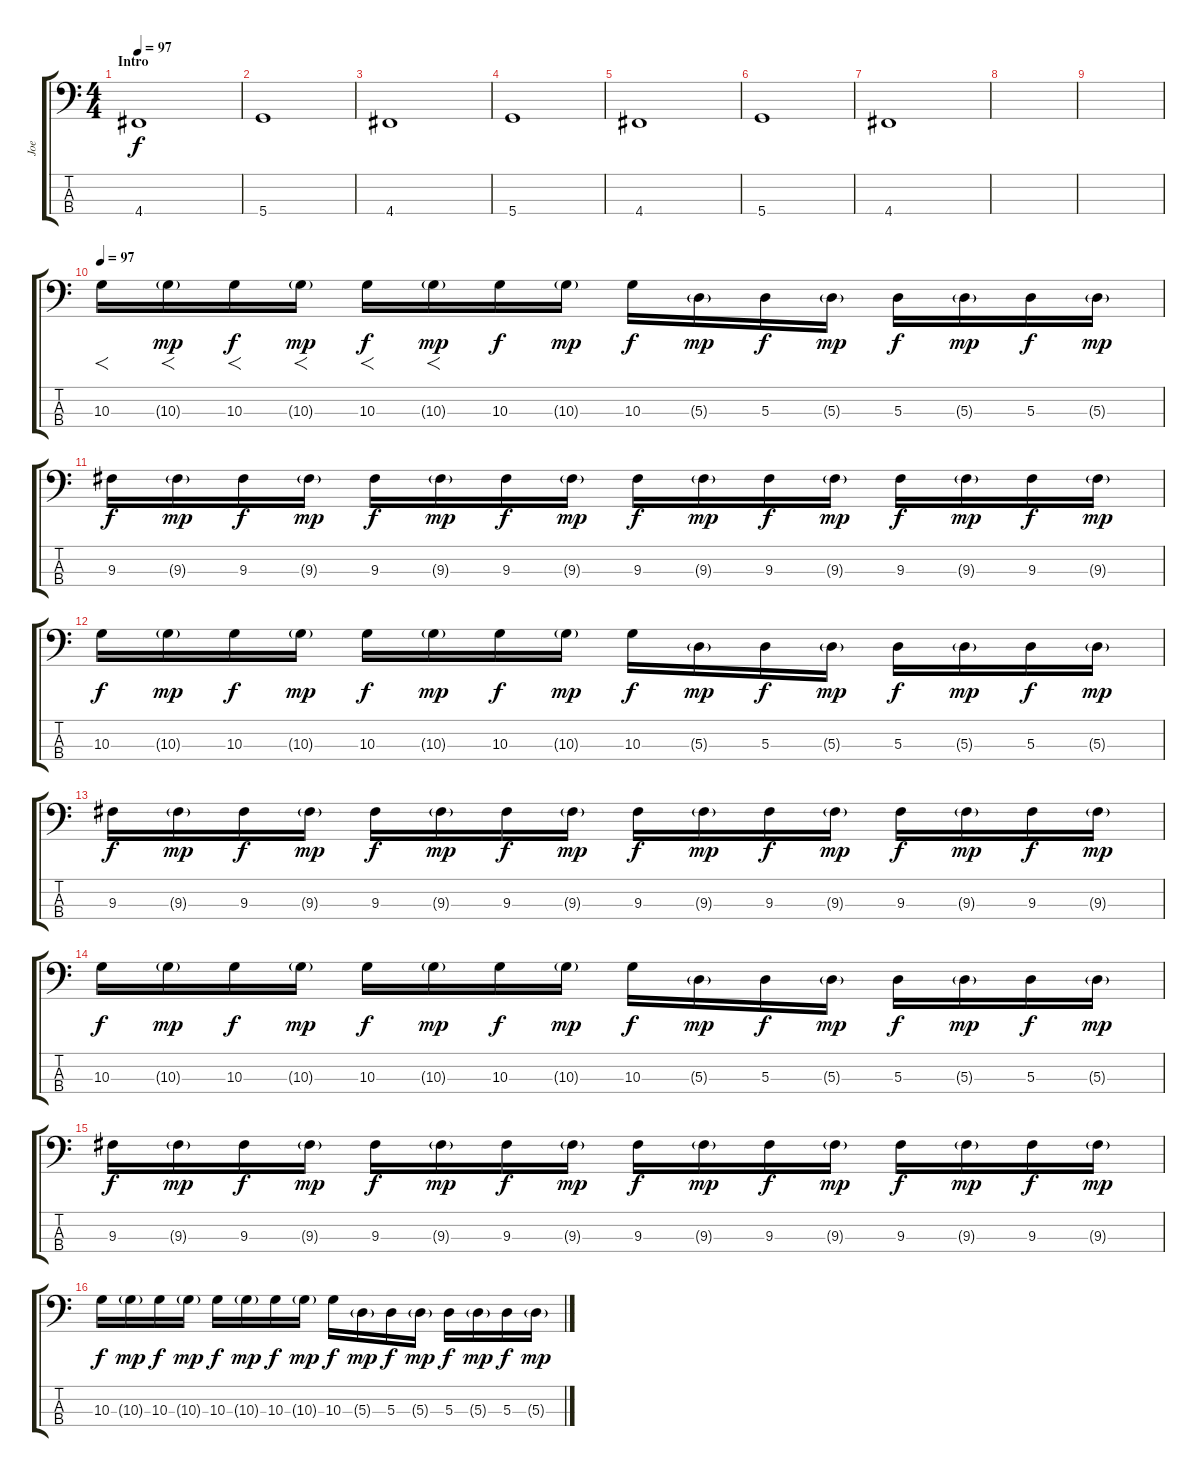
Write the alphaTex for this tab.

\track ("Joe" "Joe") {instrument electricbasspick}
\staff {score tabs}
\tuning (G2 D2 A1 D1) {hide}
\ts (4 4)
\section ("" "Intro")
\tempo 97
\tempo 120
\tempo 97
\clef f4
\ks c
4.4.1{dy f instrument electricbasspick} |
5.4.1 |
4.4.1 |
5.4.1 |
4.4.1 |
5.4.1 |
4.4.1 |
|
|
\tempo 97
10.3.16{f} 10.3{g}.16{f dy mp} 10.3.16{f dy f} 10.3{g}.16{f dy mp} 10.3.16{f dy f} 10.3{g}.16{f dy mp} 10.3.16{dy f} 10.3{g}.16{dy mp} 10.3.16{dy f} 5.3{g}.16{dy mp} 5.3.16{dy f} 5.3{g}.16{dy mp} 5.3.16{dy f} 5.3{g}.16{dy mp} 5.3.16{dy f} 5.3{g}.16{dy mp} |
9.3.16{dy f} 9.3{g}.16{dy mp} 9.3.16{dy f} 9.3{g}.16{dy mp} 9.3.16{dy f} 9.3{g}.16{dy mp} 9.3.16{dy f} 9.3{g}.16{dy mp} 9.3.16{dy f} 9.3{g}.16{dy mp} 9.3.16{dy f} 9.3{g}.16{dy mp} 9.3.16{dy f} 9.3{g}.16{dy mp} 9.3.16{dy f} 9.3{g}.16{dy mp} |
10.3.16{dy f} 10.3{g}.16{dy mp} 10.3.16{dy f} 10.3{g}.16{dy mp} 10.3.16{dy f} 10.3{g}.16{dy mp} 10.3.16{dy f} 10.3{g}.16{dy mp} 10.3.16{dy f} 5.3{g}.16{dy mp} 5.3.16{dy f} 5.3{g}.16{dy mp} 5.3.16{dy f} 5.3{g}.16{dy mp} 5.3.16{dy f} 5.3{g}.16{dy mp} |
9.3.16{dy f} 9.3{g}.16{dy mp} 9.3.16{dy f} 9.3{g}.16{dy mp} 9.3.16{dy f} 9.3{g}.16{dy mp} 9.3.16{dy f} 9.3{g}.16{dy mp} 9.3.16{dy f} 9.3{g}.16{dy mp} 9.3.16{dy f} 9.3{g}.16{dy mp} 9.3.16{dy f} 9.3{g}.16{dy mp} 9.3.16{dy f} 9.3{g}.16{dy mp} |
10.3.16{dy f} 10.3{g}.16{dy mp} 10.3.16{dy f} 10.3{g}.16{dy mp} 10.3.16{dy f} 10.3{g}.16{dy mp} 10.3.16{dy f} 10.3{g}.16{dy mp} 10.3.16{dy f} 5.3{g}.16{dy mp} 5.3.16{dy f} 5.3{g}.16{dy mp} 5.3.16{dy f} 5.3{g}.16{dy mp} 5.3.16{dy f} 5.3{g}.16{dy mp} |
9.3.16{dy f} 9.3{g}.16{dy mp} 9.3.16{dy f} 9.3{g}.16{dy mp} 9.3.16{dy f} 9.3{g}.16{dy mp} 9.3.16{dy f} 9.3{g}.16{dy mp} 9.3.16{dy f} 9.3{g}.16{dy mp} 9.3.16{dy f} 9.3{g}.16{dy mp} 9.3.16{dy f} 9.3{g}.16{dy mp} 9.3.16{dy f} 9.3{g}.16{dy mp} |
10.3.16{dy f} 10.3{g}.16{dy mp} 10.3.16{dy f} 10.3{g}.16{dy mp} 10.3.16{dy f} 10.3{g}.16{dy mp} 10.3.16{dy f} 10.3{g}.16{dy mp} 10.3.16{dy f} 5.3{g}.16{dy mp} 5.3.16{dy f} 5.3{g}.16{dy mp} 5.3.16{dy f} 5.3{g}.16{dy mp} 5.3.16{dy f} 5.3{g}.16{dy mp}
